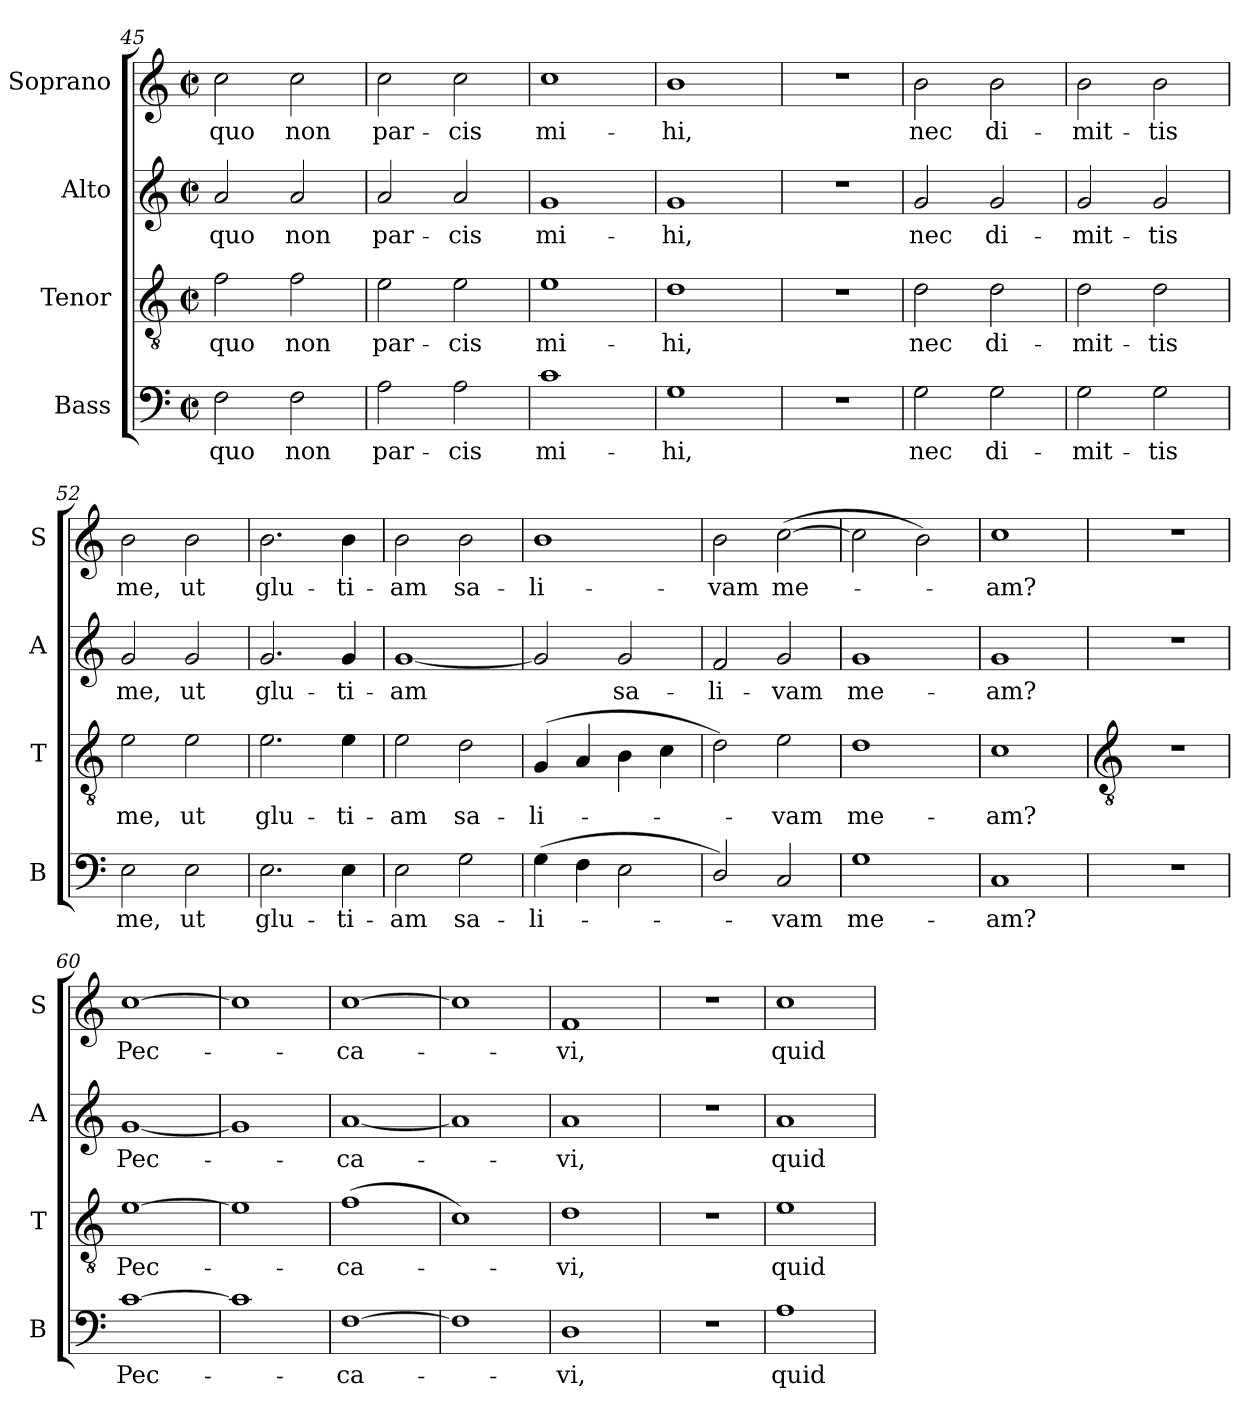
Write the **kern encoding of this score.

**kern	**text	**kern	**text	**kern	**text	**kern	**text
*part4	*part4	*part3	*part3	*part2	*part2	*part1	*part1
*staff4	*staff4	*staff3	*staff3	*staff2	*staff2	*staff1	*staff1
*I"Bass	*	*I"Tenor	*	*I"Alto	*	*I"Soprano	*
*I'B	*	*I'T	*	*I'A	*	*I'S	*
!!LO:LB:g=z
*clefF4	*	*clefGv2	*	*clefG2	*	*clefG2	*
*k[]	*	*k[]	*	*k[]	*	*k[]	*
*C:	*	*C:	*	*C:	*	*C:	*
*M2/2	*	*M2/2	*	*M2/2	*	*M2/2	*
*met(c|)	*	*met(c|)	*	*met(c|)	*	*met(c|)	*
=45	=45	=45	=45	=45	=45	=45	=45
!	!LO:LY:b	!	!LO:LY:b	!	!LO:LY:b	!	!LO:LY:b
2F	-quo	2f	-quo	2a	-quo	2cc	-quo
!	!LO:LY:b	!	!LO:LY:b	!	!LO:LY:b	!	!LO:LY:b
2F	non	2f	non	2a	non	2cc	non
=46	=46	=46	=46	=46	=46	=46	=46
!	!LO:LY:b	!	!LO:LY:b	!	!LO:LY:b	!	!LO:LY:b
2A	par-	2e	par-	2a	par-	2cc	par-
!	!LO:LY:b	!	!LO:LY:b	!	!LO:LY:b	!	!LO:LY:b
2A	-cis	2e	-cis	2a	-cis	2cc	-cis
=47	=47	=47	=47	=47	=47	=47	=47
!	!LO:LY:b	!	!LO:LY:b	!	!LO:LY:b	!	!LO:LY:b
1c	mi-	1e	mi-	1g	mi-	1cc	mi-
=48	=48	=48	=48	=48	=48	=48	=48
!	!LO:LY:b	!	!LO:LY:b	!	!LO:LY:b	!	!LO:LY:b
1G	-hi,	1d	-hi,	1g	-hi,	1b	-hi,
=49	=49	=49	=49	=49	=49	=49	=49
1r	.	1r	.	1r	.	1r	.
=50	=50	=50	=50	=50	=50	=50	=50
!	!LO:LY:b	!	!LO:LY:b	!	!LO:LY:b	!	!LO:LY:b
2G	nec	2d	nec	2g	nec	2b	nec
!	!LO:LY:b	!	!LO:LY:b	!	!LO:LY:b	!	!LO:LY:b
2G	di-	2d	di-	2g	di-	2b	di-
=51	=51	=51	=51	=51	=51	=51	=51
!	!LO:LY:b	!	!LO:LY:b	!	!LO:LY:b	!	!LO:LY:b
2G	-mit-	2d	-mit-	2g	-mit-	2b	-mit-
!	!LO:LY:b	!	!LO:LY:b	!	!LO:LY:b	!	!LO:LY:b
2G	-tis	2d	-tis	2g	-tis	2b	-tis
=52	=52	=52	=52	=52	=52	=52	=52
!	!LO:LY:b	!	!LO:LY:b	!	!LO:LY:b	!	!LO:LY:b
2E	me,	2e	me,	2g	me,	2b	me,
!	!LO:LY:b	!	!LO:LY:b	!	!LO:LY:b	!	!LO:LY:b
2E	ut	2e	ut	2g	ut	2b	ut
=53	=53	=53	=53	=53	=53	=53	=53
!	!LO:LY:b	!	!LO:LY:b	!	!LO:LY:b	!	!LO:LY:b
2.E	glu-	2.e	glu-	2.g	glu-	2.b	glu-
!	!LO:LY:b	!	!LO:LY:b	!	!LO:LY:b	!	!LO:LY:b
4E	-ti-	4e	-ti-	4g	-ti-	4b	-ti-
=54	=54	=54	=54	=54	=54	=54	=54
!	!LO:LY:b	!	!LO:LY:b	!	!LO:LY:b	!	!LO:LY:b
2E	-am	2e	-am	[1g	-am	2b	-am
!	!LO:LY:b	!	!LO:LY:b	!	!	!	!LO:LY:b
2G	sa-	2d	sa-	.	.	2b	sa-
=55	=55	=55	=55	=55	=55	=55	=55
!	!LO:LY:b	!	!LO:LY:b	!	!	!	!LO:LY:b
(>4G	-li-	(<4G	-li-	2g]	.	1b	-li-
4F	.	4A	.	.	.	.	.
!	!	!	!	!	!LO:LY:b	!	!
2E	.	4B	.	2g	sa-	.	.
.	.	4c	.	.	.	.	.
=56	=56	=56	=56	=56	=56	=56	=56
!	!	!	!	!	!LO:LY:b	!	!LO:LY:b
2D/)	.	2d)	.	2f	-li-	2b	-vam
!	!LO:LY:b	!	!LO:LY:b	!	!LO:LY:b	!	!LO:LY:b
2C	vam	2e	vam	2g	-vam	(>[2cc	me-
=57	=57	=57	=57	=57	=57	=57	=57
!	!LO:LY:b	!	!LO:LY:b	!	!LO:LY:b	!	!
1G	me-	1d	me-	1g	me-	2cc]	.
.	.	.	.	.	.	2b)	.
=58	=58	=58	=58	=58	=58	=58	=58
!	!LO:LY:b	!	!LO:LY:b	!	!LO:LY:b	!	!LO:LY:b
1C	-am?	1c	-am?	1g	-am?	1cc	am?
!!LO:LB:g=z
=59	=59	=59	=59	=59	=59	=59	=59
*	*	*clefGv2	*	*	*	*	*
1r	.	1r	.	1r	.	1r	.
=60	=60	=60	=60	=60	=60	=60	=60
!	!LO:LY:b	!	!LO:LY:b	!	!LO:LY:b	!	!LO:LY:b
[1c	Pec-	[1e	Pec-	[1g	Pec-	[1cc	Pec-
=61	=61	=61	=61	=61	=61	=61	=61
1c]	.	1e]	.	1g]	.	1cc]	.
=62	=62	=62	=62	=62	=62	=62	=62
!	!LO:LY:b	!	!LO:LY:b	!	!LO:LY:b	!	!LO:LY:b
[1F	ca-	(>1f	ca-	[1a	ca-	[1cc	ca-
=63	=63	=63	=63	=63	=63	=63	=63
1F]	.	1c)	.	1a]	.	1cc]	.
=64	=64	=64	=64	=64	=64	=64	=64
!	!LO:LY:b	!	!LO:LY:b	!	!LO:LY:b	!	!LO:LY:b
1D	vi,	1d	vi,	1a	vi,	1f	vi,
=65	=65	=65	=65	=65	=65	=65	=65
1r	.	1r	.	1r	.	1r	.
=66	=66	=66	=66	=66	=66	=66	=66
!	!LO:LY:b	!	!LO:LY:b	!	!LO:LY:b	!	!LO:LY:b
1A	quid	1e	quid	1a	quid	1cc	quid
=	=	=	=	=	=	=	=
*-	*-	*-	*-	*-	*-	*-	*-
